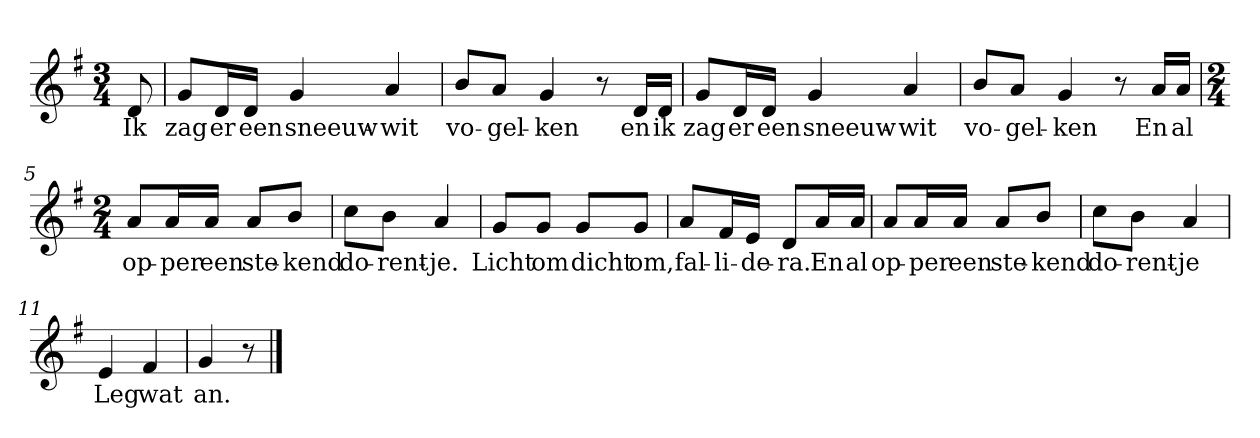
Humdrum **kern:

**kern	**text
*part1	*part1
*staff1	*staff1
*clefG2	*
*k[f#]	*
*G:	*
*M3/4	*
*MM120	*
=	=
8d	Ik
=1	=1
8g/L	zag
16d/L	er
16d/JJ	een
4g	sneeuw-
4a	-wit
=2	=2
8b/L	vo-
8a/J	-gel-
4g	-ken
8r	.
16d/LL	en
16d/JJ	ik
=3	=3
8g/L	zag
16d/L	er
16d/JJ	een
4g	sneeuw-
4a	-wit
=4	=4
8b/L	vo-
8a/J	-gel-
4g	-ken
8r	.
16a/LL	En
16a/JJ	al
=5	=5
*M2/4	*
8a/L	op-
16a/L	-per
16a/JJ	een
8a/L	ste-
8b/J	-kend
=6	=6
8cc\L	do-
8b\J	-rent-
4a	-je.
=7	=7
8g/L	Licht
8g/J	om
8g/L	dicht
8g/J	om,
=8	=8
8a/L	fal-
16f#/L	-li-
16e/JJ	-de-
8d/L	-ra.
16a/L	En
16a/JJ	al
=9	=9
8a/L	op-
16a/L	-per
16a/JJ	een
8a/L	ste-
8b/J	-kend
=10	=10
8cc\L	do-
8b\J	-rent-
4a	-je
=11	=11
4e	Leg
4f#	wat
=12	=12
4g	an.
8r	.
==	==
*-	*-
